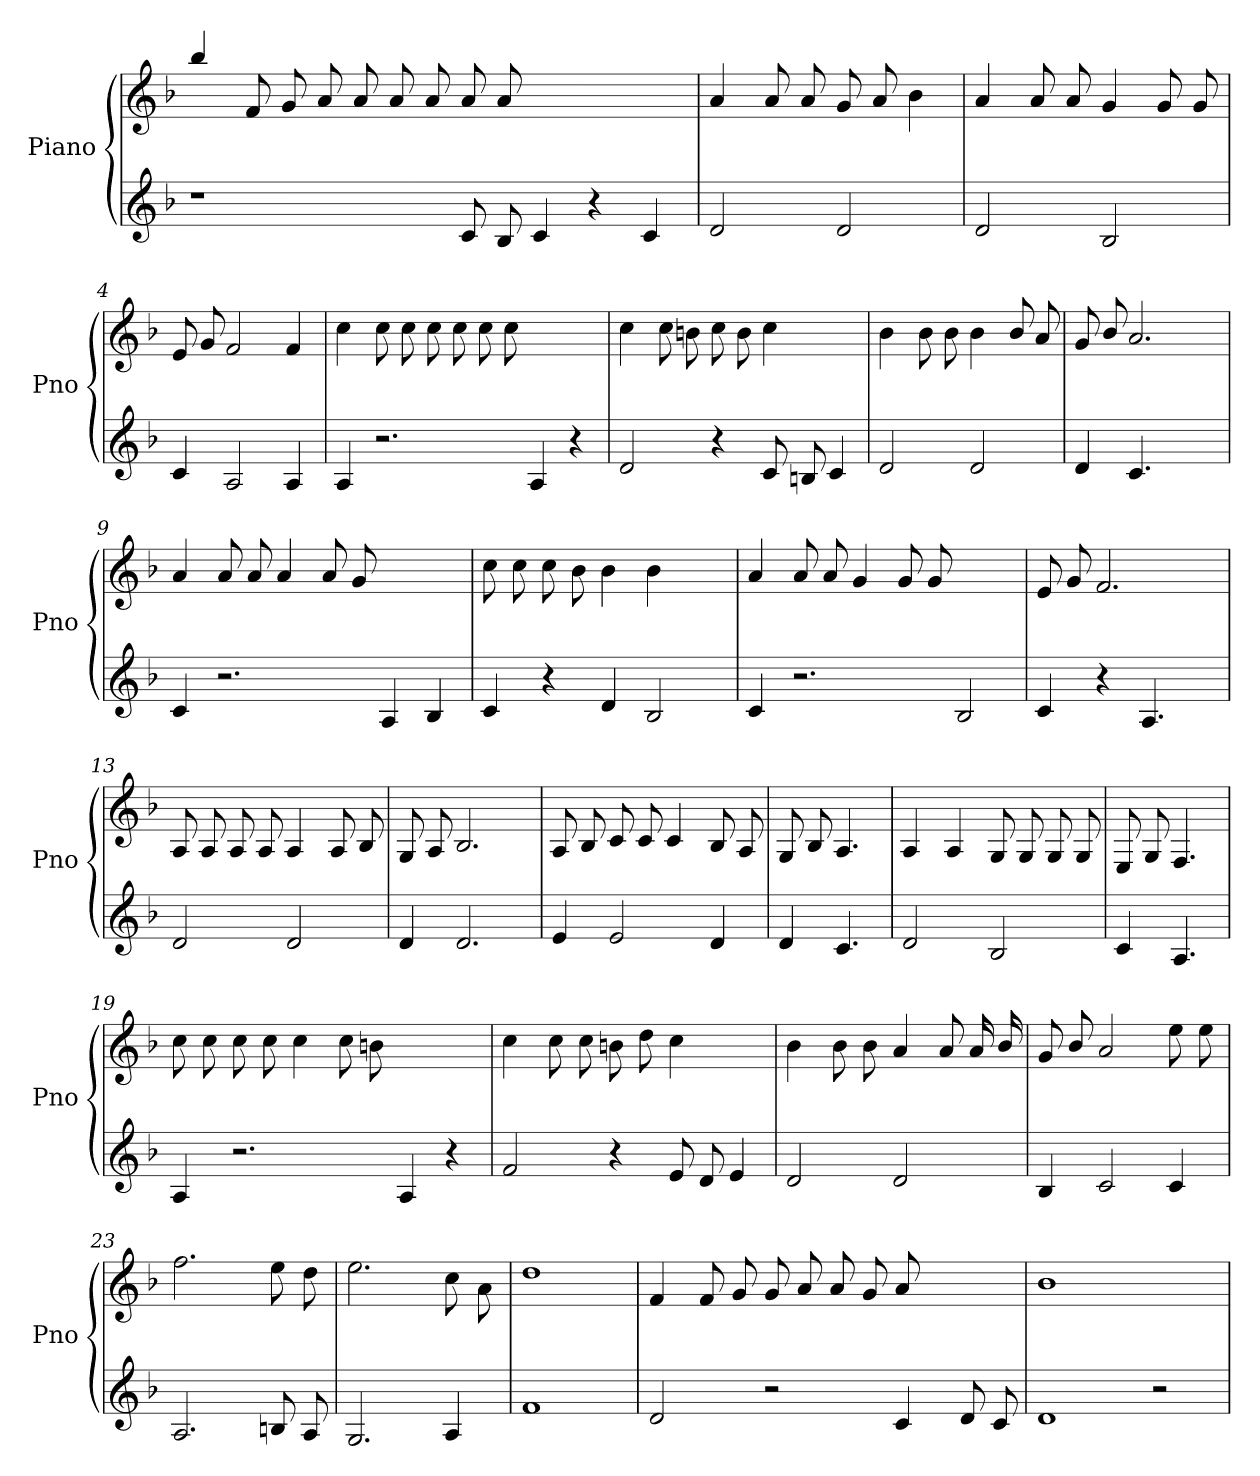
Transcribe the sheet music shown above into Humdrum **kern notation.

**kern	**kern
*part1	*part1
*staff2	*staff1
*I"Piano	*
*I'Pno	*
*clefG2	*clefG2
*k[b-]	*k[b-]
=1	=1
1r	4bb-/
.	8f/
.	8g/
.	8a/
.	8a/
.	8a/
.	8a/
8c/	8a/
8B-/	8a/
4c/	2.ryy
4r	.
4c/	.
=2	=2
2d/	4a/
.	8a/
.	8a/
2d/	8g/
.	8a/
.	4b-\
=3	=3
2d/	4a/
.	8a/
.	8a/
2B-/	4g/
.	8g/
.	8g/
=4	=4
4c/	8e/
.	8g/
2A/	2f/
4A/	4f/
=5	=5
4A/	4cc\
2.r	8cc\
.	8cc\
.	8cc\
.	8cc\
.	8cc\
.	8cc\
4A/	2ryy
4r	.
!!LO:LB:g=z
=6	=6
2d/	4cc\
.	8cc\
.	8b\
4r	8cc\
.	8b\
8c/	4cc\
8B/	.
4c/	4ryy
=7	=7
2d/	4b-\
.	8b-\
.	8b-\
2d/	4b-\
.	8b-/
.	8a/
=8	=8
4d/	8g/
.	8b-/
4.c/	2.a/
4.ryy	.
=9	=9
4c/	4a/
2.r	8a/
.	8a/
.	4a/
.	8a/
.	8g/
4A/	2ryy
4B-/	.
=10	=10
4c/	8cc\
.	8cc\
4r	8cc\
.	8b-\
4d/	4b-\
2B-/	4b-\
.	4ryy
=11	=11
4c/	4a/
2.r	8a/
.	8a/
.	4g/
.	8g/
.	8g/
2B-/	2ryy
=12	=12
4c/	8e/
.	8g/
4r	2.f/
4.A/	.
8ryy	.
!!LO:LB:g=z
=13	=13
2d/	8A/
.	8A/
.	8A/
.	8A/
2d/	4A/
.	8A/
.	8B-/
=14	=14
4d/	8G/
.	8A/
2.d/	2.B-/
=15	=15
4e/	8A/
.	8B-/
2e/	8c/
.	8c/
.	4c/
4d/	8B-/
.	8A/
=16	=16
4d/	8G/
.	8B-/
4.c/	4.A/
=17	=17
2d/	4A/
.	4A/
2B-/	8G/
.	8G/
.	8G/
.	8G/
=18	=18
4c/	8E/
.	8G/
4.A/	4.F/
=19	=19
4A/	8cc\
.	8cc\
2.r	8cc\
.	8cc\
.	4cc\
.	8cc\
.	8b\
4A/	2ryy
4r	.
!!LO:LB:g=z
=20	=20
2f/	4cc\
.	8cc\
.	8cc\
4r	8b\
.	8dd\
8e/	4cc\
8d/	.
4e/	4ryy
=21	=21
2d/	4b-\
.	8b-\
.	8b-\
2d/	4a/
.	8a/
.	16a/
.	16b-/
=22	=22
4B-/	8g/
.	8b-/
2c/	2a/
4c/	8ee\
.	8ee\
=23	=23
2.A/	2.ff\
8B/	8ee\
8A/	8dd\
=24	=24
2.G/	2.ee\
4A/	8cc\
.	8a\
=25	=25
1f\	1dd\
=26	=26
2d/	4f/
.	8f/
.	8g/
2r	8g/
.	8a/
.	8a/
.	8g/
4c/	8a/
.	4.ryy
8d/	.
8c/	.
=27	=27
1d\	1b-\
2r	2ryy
=	=
*-	*-
